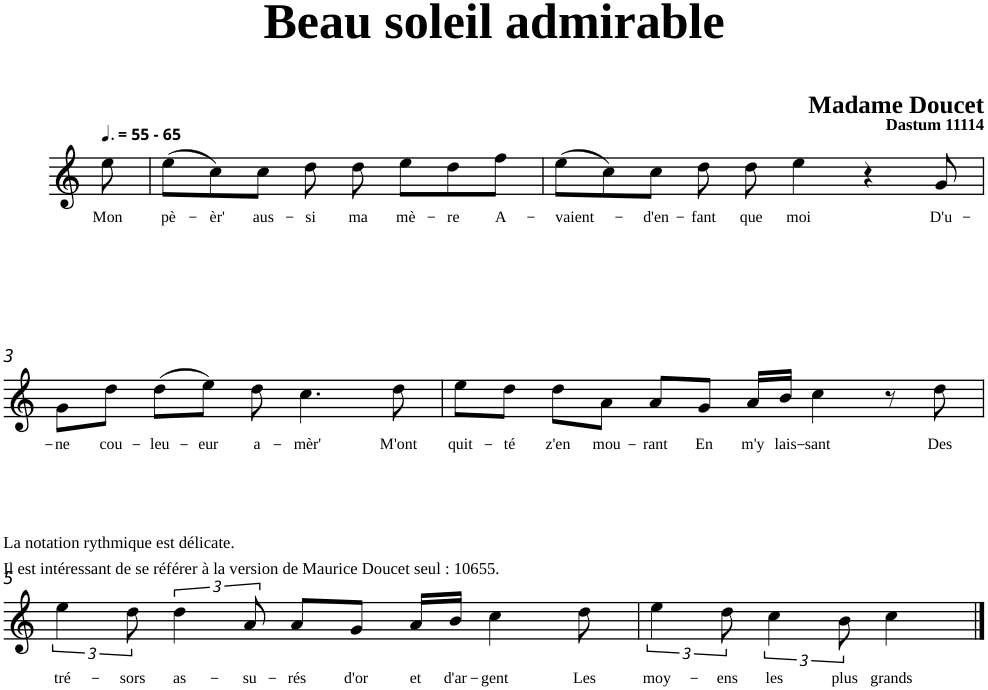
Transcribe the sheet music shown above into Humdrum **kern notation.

**kern	**text
*part1	*part1
*staff1	*staff1
*clefG2	*
*k[]	*
=	=
!LO:TX:a:B:t=- 65	!
!	!LO:LY:b
8ee\	Mon
=1	=1
!	!LO:LY:b
(>8ee\L	pè-
!	!LO:LY:b
8cc\)	-èr'
!	!LO:LY:b
8cc\J	aus-
!	!LO:LY:b
8dd\	-si
!	!LO:LY:b
8dd\	ma
!	!LO:LY:b
8ee\L	mè-
!	!LO:LY:b
8dd\	-re
!	!LO:LY:b
8ff\J	A-
=2	=2
!	!LO:LY:b
(>8ee\L	-vaient-
8cc\)	.
!	!LO:LY:b
8cc\J	-d'en-
!	!LO:LY:b
8dd\	-fant
!	!LO:LY:b
8dd\	que
!	!LO:LY:b
4ee\	moi
8r	.
8ryy	.
!	!LO:LY:b
8g/	D'u-
!!LO:LB:g=z
=3	=3
!	!LO:LY:b
8g\L	-ne
8r	.
!	!LO:LY:b
8dd\J	cou-
!	!LO:LY:b
(>8dd\L	-leu-
!	!LO:LY:b
8ee\J)	-eur
!	!LO:LY:b
8dd\	a-
!	!LO:LY:b
4.cc\	-mèr'
!	!LO:LY:b
8dd\	M'ont
=4	=4
!	!LO:LY:b
8ee\L	quit-
!	!LO:LY:b
8dd\J	-té
!	!LO:LY:b
8dd\L	z'en
!	!LO:LY:b
8a\J	mou-
!	!LO:LY:b
8a/L	-rant
!	!LO:LY:b
8g/J	En
!	!LO:LY:b
16a/LL	m'y
!	!LO:LY:b
16b/JJ	lais-
!	!LO:LY:b
[8cc\	-sant
8ryy	.
8r	.
!	!LO:LY:b
8dd\	Des
!!LO:LB:g=z
=5	=5
!	!LO:LY:b
6ee\	tré-
8cc\]	.
!	!LO:LY:b
12dd\	-sors
!	!LO:LY:b
6dd\	as-
!	!LO:LY:b
12a/	-su-
!	!LO:LY:b
8a/L	-rés
!	!LO:LY:b
8g/J	d'or
!	!LO:LY:b
16a/LL	et
!	!LO:LY:b
16b/JJ	d'ar-
!	!LO:LY:b
[8cc\	-gent
!	!LO:LY:b
8dd\	Les
=6	=6
!	!LO:LY:b
6ee\	moy-
8cc\]	.
!	!LO:LY:b
12dd\	-ens
!	!LO:LY:b
6cc\	les
!	!LO:LY:b
12b\	plus
!	!LO:LY:b
4cc\	grands
==	==
*-	*-
